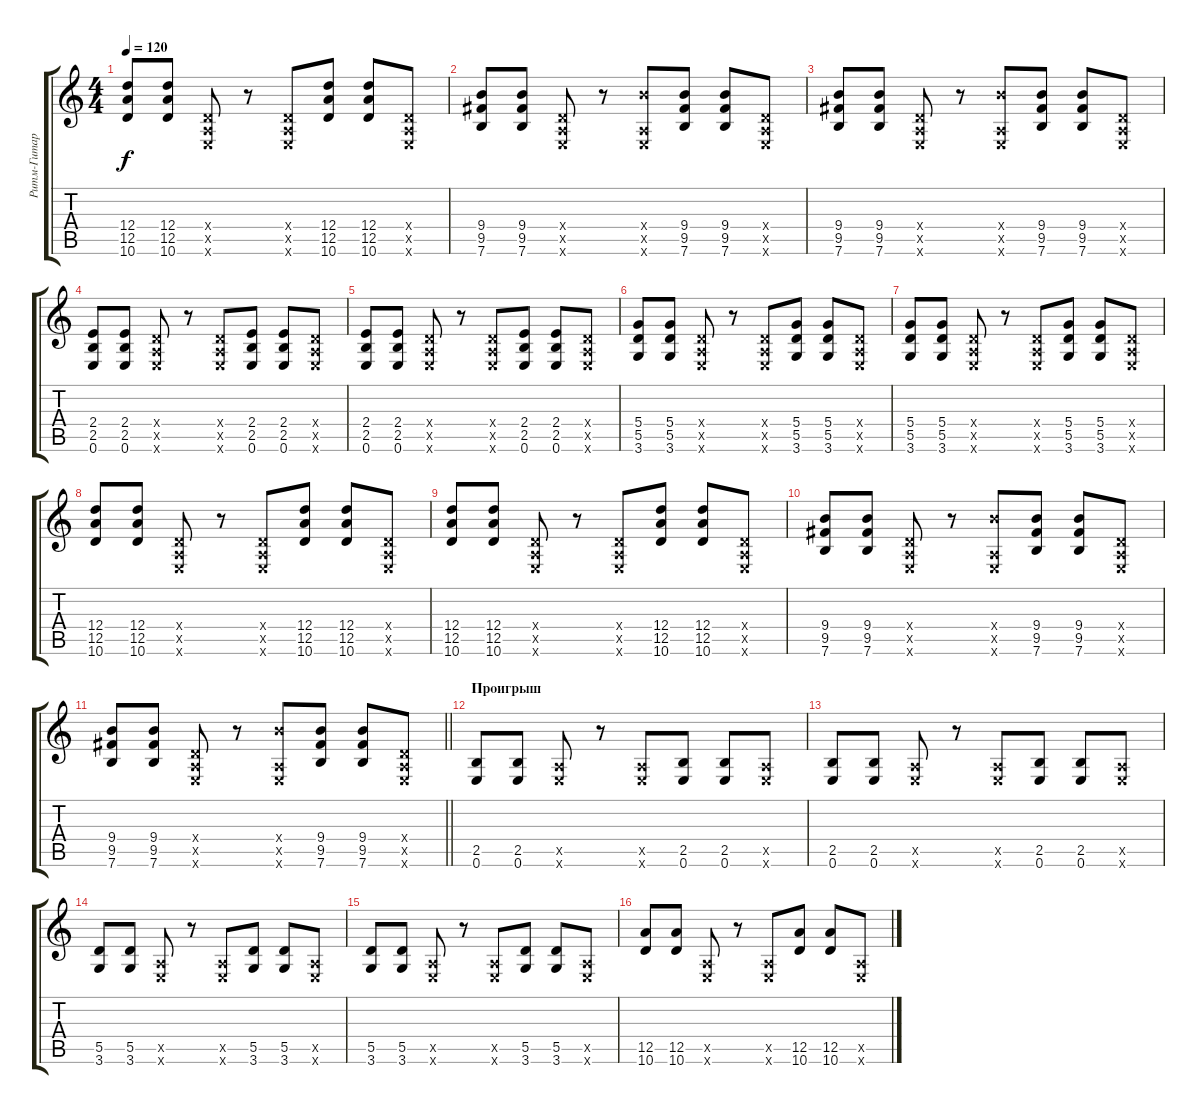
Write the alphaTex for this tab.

\track ("Ритм-Гитара" "Ритм-Гитар") {instrument distortionguitar}
\staff {score tabs}
\tuning (E4 B3 G3 D3 A2 E2) {hide}
\ts (4 4)
\tempo 120
\clef g2
\ks c
(12.4 12.5 10.6).8{dy f} (12.4 12.5 10.6).8 (0.4{x} 0.5{x} 0.6{x}).8 r.8 (0.4{x} 0.5{x} 0.6{x}).8 (12.4 12.5 10.6).8 (12.4 12.5 10.6).8 (0.4{x} 0.5{x} 0.6{x}).8 |
(9.4 9.5 7.6).8 (9.4 9.5 7.6).8 (0.4{x} 0.5{x} 0.6{x}).8 r.8 (9.4{x} 0.5{x} 0.6{x}).8 (9.4 9.5 7.6).8 (9.4 9.5 7.6).8 (0.4{x} 0.5{x} 0.6{x}).8 |
(9.4 9.5 7.6).8 (9.4 9.5 7.6).8 (0.4{x} 0.5{x} 0.6{x}).8 r.8 (9.4{x} 0.5{x} 0.6{x}).8 (9.4 9.5 7.6).8 (9.4 9.5 7.6).8 (0.4{x} 0.5{x} 0.6{x}).8 |
(2.4 2.5 0.6).8 (2.4 2.5 0.6).8 (0.4{x} 0.5{x} 0.6{x}).8 r.8 (0.4{x} 0.5{x} 0.6{x}).8 (2.4 2.5 0.6).8 (2.4 2.5 0.6).8 (0.4{x} 0.5{x} 0.6{x}).8 |
(2.4 2.5 0.6).8 (2.4 2.5 0.6).8 (0.4{x} 0.5{x} 0.6{x}).8 r.8 (0.4{x} 0.5{x} 0.6{x}).8 (2.4 2.5 0.6).8 (2.4 2.5 0.6).8 (0.4{x} 0.5{x} 0.6{x}).8 |
(5.4 5.5 3.6).8 (5.4 5.5 3.6).8 (0.4{x} 0.5{x} 0.6{x}).8 r.8 (0.4{x} 0.5{x} 0.6{x}).8 (5.4 5.5 3.6).8 (5.4 5.5 3.6).8 (0.4{x} 0.5{x} 0.6{x}).8 |
(5.4 5.5 3.6).8 (5.4 5.5 3.6).8 (0.4{x} 0.5{x} 0.6{x}).8 r.8 (0.4{x} 0.5{x} 0.6{x}).8 (5.4 5.5 3.6).8 (5.4 5.5 3.6).8 (0.4{x} 0.5{x} 0.6{x}).8 |
(12.4 12.5 10.6).8 (12.4 12.5 10.6).8 (0.4{x} 0.5{x} 0.6{x}).8 r.8 (0.4{x} 0.5{x} 0.6{x}).8 (12.4 12.5 10.6).8 (12.4 12.5 10.6).8 (0.4{x} 0.5{x} 0.6{x}).8 |
(12.4 12.5 10.6).8 (12.4 12.5 10.6).8 (0.4{x} 0.5{x} 0.6{x}).8 r.8 (0.4{x} 0.5{x} 0.6{x}).8 (12.4 12.5 10.6).8 (12.4 12.5 10.6).8 (0.4{x} 0.5{x} 0.6{x}).8 |
(9.4 9.5 7.6).8 (9.4 9.5 7.6).8 (0.4{x} 0.5{x} 0.6{x}).8 r.8 (9.4{x} 0.5{x} 0.6{x}).8 (9.4 9.5 7.6).8 (9.4 9.5 7.6).8 (0.4{x} 0.5{x} 0.6{x}).8 |
\barLineRight lightlight
(9.4 9.5 7.6).8 (9.4 9.5 7.6).8 (0.4{x} 0.5{x} 0.6{x}).8 r.8 (9.4{x} 0.5{x} 0.6{x}).8 (9.4 9.5 7.6).8 (9.4 9.5 7.6).8 (0.4{x} 0.5{x} 0.6{x}).8 |
\section ("" "Проигрыш")
(2.5 0.6).8 (2.5 0.6).8 (0.5{x} 0.6{x}).8 r.8 (0.5{x} 0.6{x}).8 (2.5 0.6).8 (2.5 0.6).8 (0.5{x} 0.6{x}).8 |
(2.5 0.6).8 (2.5 0.6).8 (0.5{x} 0.6{x}).8 r.8 (0.5{x} 0.6{x}).8 (2.5 0.6).8 (2.5 0.6).8 (0.5{x} 0.6{x}).8 |
(5.5 3.6).8 (5.5 3.6).8 (0.5{x} 0.6{x}).8 r.8 (0.5{x} 0.6{x}).8 (5.5 3.6).8 (5.5 3.6).8 (0.5{x} 0.6{x}).8 |
(5.5 3.6).8 (5.5 3.6).8 (0.5{x} 0.6{x}).8 r.8 (0.5{x} 0.6{x}).8 (5.5 3.6).8 (5.5 3.6).8 (0.5{x} 0.6{x}).8 |
(12.5 10.6).8 (12.5 10.6).8 (0.5{x} 0.6{x}).8 r.8 (0.5{x} 0.6{x}).8 (12.5 10.6).8 (12.5 10.6).8 (0.5{x} 0.6{x}).8
